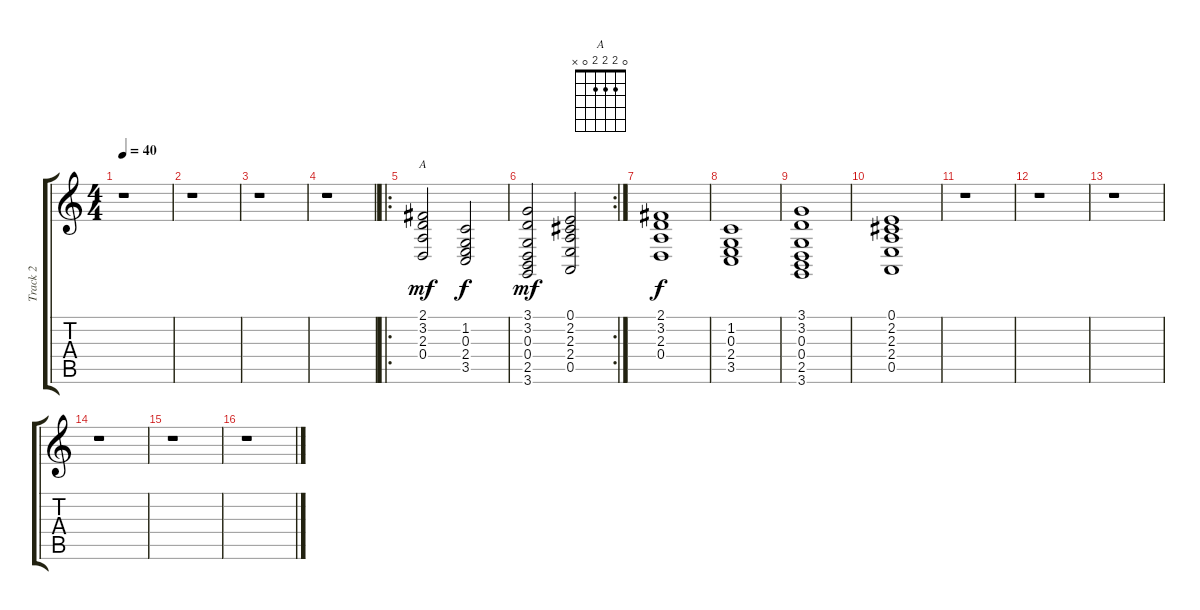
\track ("Track 2" "Track 2") {instrument stringensemble1}
\staff {score tabs}
\tuning (E4 B3 G3 D3 A2 E2) {hide}
\chord ("A" 0 2 2 2 0 x)
\ts (4 4)
\tempo 40
\clef g2
\ks c
r.1{dy mf instrument stringensemble1} |
r.1 |
r.1 |
r.1 |
\ro
(2.1 3.2 2.3 0.4).2{ch "A"} (1.2 0.3 2.4 3.5).2{dy f} |
\rc 2
(3.1 3.2 0.3 0.4 2.5 3.6).2{dy mf} (0.1 2.2 2.3 2.4 0.5).2 |
(2.1 3.2 2.3 0.4).1{dy f} |
(1.2 0.3 2.4 3.5).1 |
(3.1 3.2 0.3 0.4 2.5 3.6).1 |
(0.1 2.2 2.3 2.4 0.5).1 |
r.1 |
r.1 |
r.1 |
r.1 |
r.1 |
r.1
